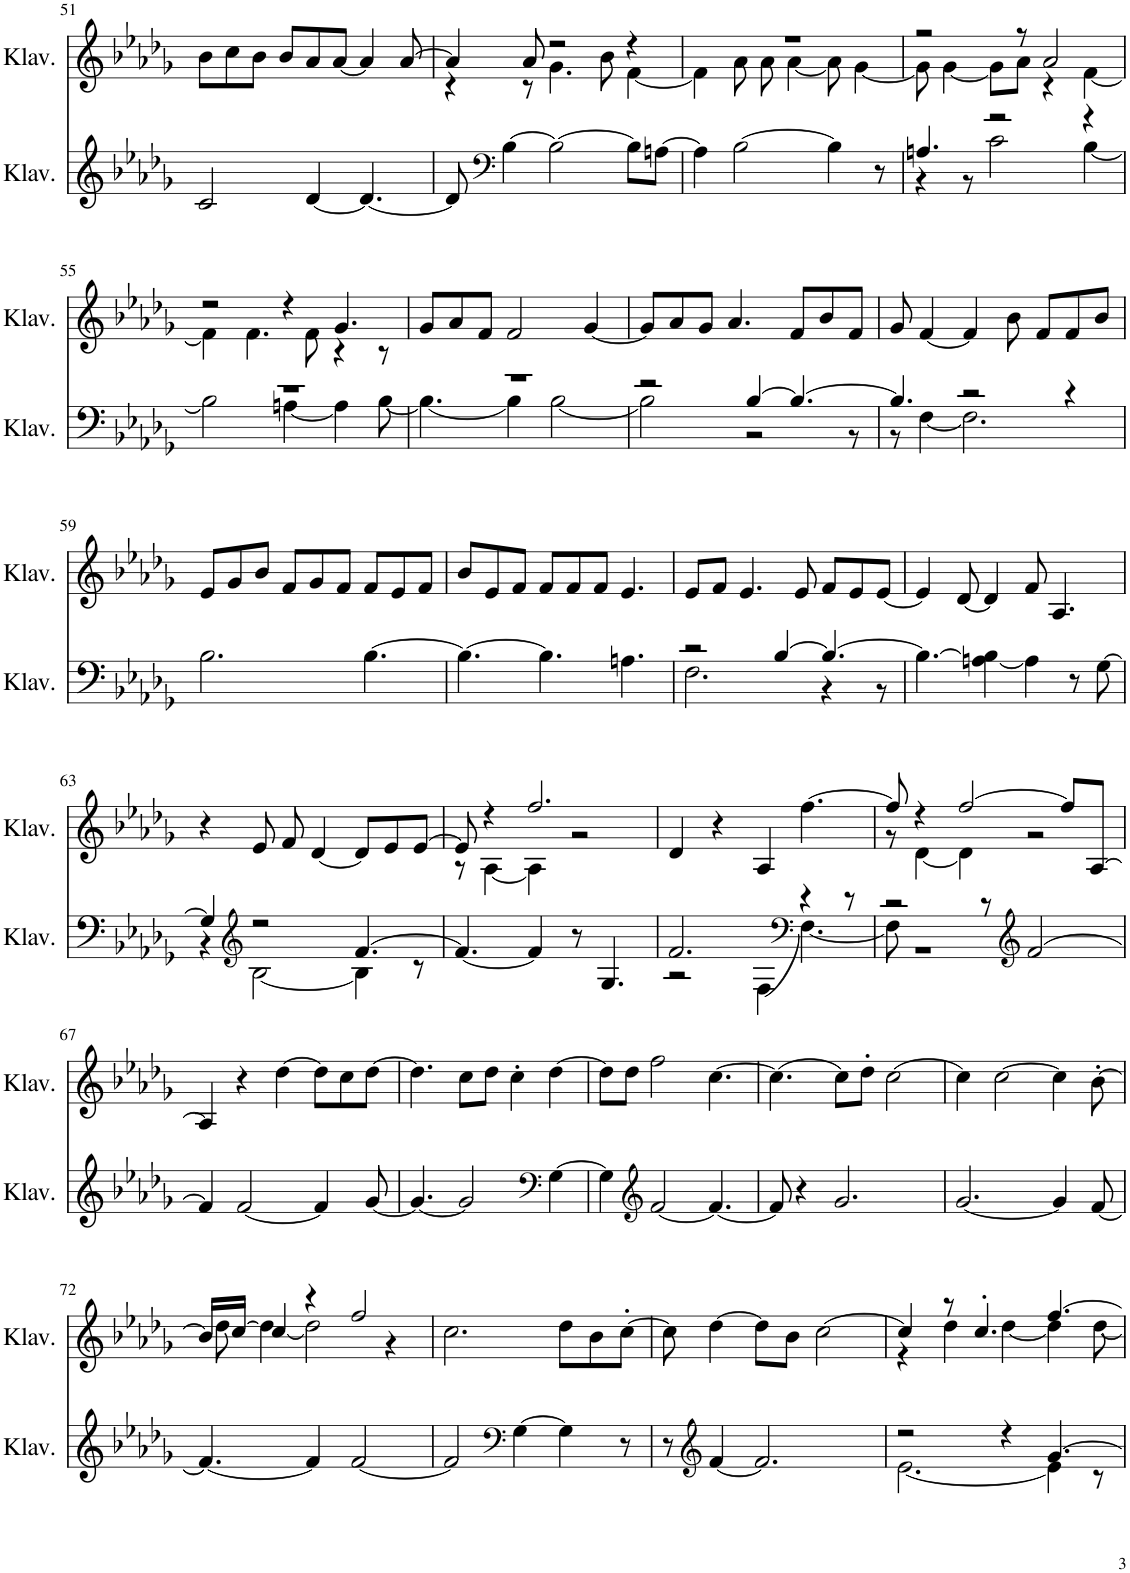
**kern	**kern
*part2	*part1
*staff2	*staff1
*I"Klavier	*I"Klavier
*I'Klav.	*I'Klav.
!!LO:PB:g=z
*clefG2	*clefG2
*k[b-e-a-d-g-]	*k[b-e-a-d-g-]
*M9/8	*M9/8
=51	=51
2c/	8b-\L
.	8cc\
.	8b-\J
.	8b-/L
[4d-/	8a-/
.	[8a-/J
4.d-/_	4a-/]
.	[8a-/
=52	=52
*	*^
8d-/]	4a-/]	4r
*clefF4	*	*
[4B-\	.	.
.	8a-/	8r
2B-\_	2r	4.g-\
.	.	8b-\
8B-\L]	4r	[4f\
[8An\J	.	.
=53	=53	=53
4A\]	8%9r	4f\]
[2B-\	.	8a-\
.	.	8a-\
.	.	[4a-\
4B-\]	.	8a-\]
.	.	[4g-\
8r	.	.
=54	=54	=54
*^	*	*
4.An/	4r	2r	8g-\]
.	.	.	[4g-\
.	8r	.	.
2r	2c\	.	8g-\L]
.	.	8r	8a-\J
.	.	2a-/	4r
4r	[4B-\	.	[4f\
!!LO:LB:g=z	!!
=55	=55	=55	=55
8%9r	2B-\]	2r	4f\]
.	.	.	4.f\
.	[4An\	4r	.
.	.	.	8f\
.	4A\]	4.g-/	4r
.	[8B-\	.	8r
*	*	*v	*v
=56	=56	=56
8%9r	4.B-\_	8g-/L
.	.	8a-/
.	.	8f/J
.	4B-\]	2f/
.	[2B-\	.
.	.	[4g-/
=57	=57	=57
2r	2B-\]	8g-/L]
.	.	8a-/
.	.	8g-/J
.	.	4.a-/
[4B-/	2r	.
4.B-/_	.	8f/L
.	.	8b-/
.	8r	8f/J
=58	=58	=58
4.B-/]	8r	8g-/
.	[4F\	[4f/
2r	2.F\]	4f/]
.	.	8b-\
.	.	8f/L
4r	.	8f/
.	.	8b-/J
*v	*v	*
!!LO:LB:g=z
=59	=59
2.B-\	8e-/L
.	8g-/
.	8b-/J
.	8f/L
.	8g-/
.	8f/J
[4.B-\	8f/L
.	8e-/
.	8f/J
=60	=60
4.B-\_	8b-/L
.	8e-/
.	8f/J
4.B-\]	8f/L
.	8f/
.	8f/J
4.An\	4.e-/
=61	=61
*^	*
2r	2.F\	8e-/L
.	.	8f/J
.	.	4.e-/
[4B-/	.	.
.	.	8e-/
4.B-/_	4r	8f/L
.	.	8e-/
.	8r	[8e-/J
*v	*v	*
=62	=62
4.B-\_	4e-/]
.	[8d-/
[4An\ 4B-\]	4d-/]
4A\]	8f/
.	4.A-/
8r	.
[8G-\	.
!!LO:LB:g=z
=63	=63
*^	*
4G-/]	4r	4r
*clefG2	*	*
2r	[2B-\	8e-/
.	.	8f/
.	.	[4d-/
[4.f/	4B-\]	8d-/L]
.	.	8e-/
.	8r	[8e-/J
*v	*v	*
=64	=64
*	*^
4.f/_	8e-/]	8r
.	4r	[4A-\
4f/]	2.ff/	4A-\]
8r	.	2r
4.G-/	.	.
*	*v	*v
=65	=65
*^	*
2.f/	2r	4d-/
.	.	4r
.	[4F\	4A-/
*clefF4	*	*
4r	4.F\_	[4.ff\
8r	.	.
=66	=66	=66
*	*	*^
2r	8F\]	8ff/]	8r
.	1r	4r	[4d-\
.	.	[2ff/	4d-\]
8r	.	.	.
*clefG2	*	*	*
[2f/	.	.	2r
.	.	8ff/L]	.
.	.	[8A-/J	.
*v	*v	*	*
*	*v	*v
!!LO:LB:g=z
=67	=67
4f/]	4A-/]
[2f/	4r
.	[4dd-\
4f/]	8dd-\L]
.	8cc\
[8g-/	[8dd-\J
=68	=68
4.g-/_	4.dd-\]
2g-/]	8cc\L
.	8dd-\J
.	4cc'\
*clefF4	*
[4G-\	[4dd-\
=69	=69
4G-\]	8dd-\L]
.	8dd-\J
*clefG2	*
[2f/	2ff\
4.f/_	[4.cc\
=70	=70
8f/]	4.cc\_
4r	.
2.g-/	8cc\L]
.	8dd-'\J
.	[2cc\
=71	=71
[2.g-/	4cc\]
.	[2cc\
4g-/]	4cc\]
[8f/	[8b-'\
!!LO:LB:g=z
=72	=72
*	*^
4.f/_	16b-/LL]	8dd-\
.	[16cc/JJ	.
.	4cc/]	[4dd-\
4f/]	4r	2dd-\]
[2f/	2ff/	.
.	.	4r
*	*v	*v
=73	=73
2f/]	2.cc\
*clefF4	*
[4G-\	.
4G-\]	8dd-\L
.	8b-\
8r	[8cc'\J
=74	=74
8r	8cc\]
*clefG2	*
[4f/	[4dd-\
2.f/]	8dd-\L]
.	8b-\J
.	[2cc\
=75	=75
*^	*^
2r	[2.e-\	4cc/]	4r
.	.	8r	4dd-\
.	.	4.cc'/	.
4r	.	.	[4dd-\
[4.g-/	4e-\]	[4.ff/	4dd-\]
.	8r	.	[8dd-\
*v	*v	*	*
*	*v	*v
=	=
*-	*-
